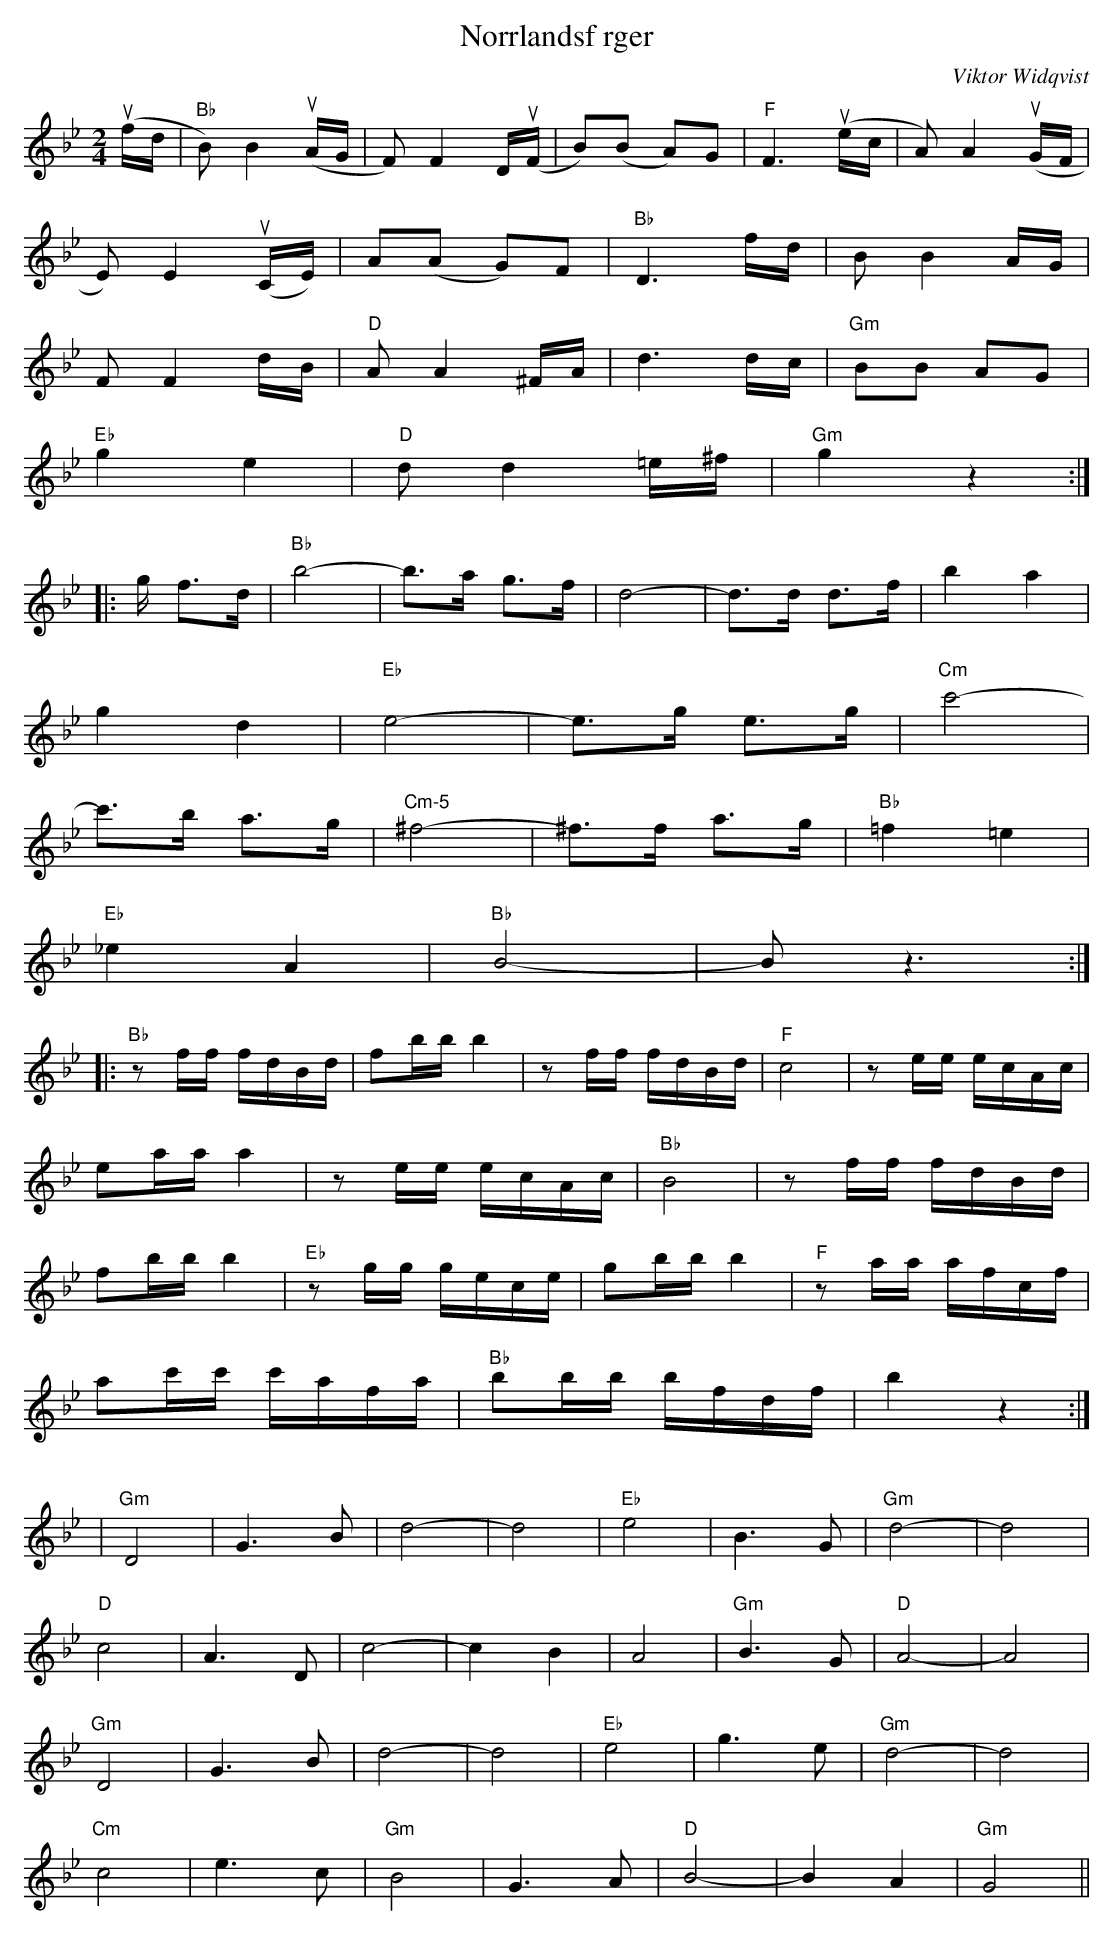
X:1
T:Norrlandsf rger
M:2/4
C:Viktor Widqvist
L:1/8
K:Bb
u(f/d/ |"Bb" B)B2u(A/G/ | F)F2D/u(F/ | B)(B A)G | "F"F3u(e/c/ | A)A2u(G/F/ |
E)E2u(C/E/) | A(A G)F |"Bb" D3f/d/ | BB2 A/G/ |
FF2d/B/ | "D"AA2^F/A/ | d3d/c/ | "Gm"BB AG |
"Eb"g2 e2 | "D"dd2=e/^f/ | "Gm"g2z2 :|
|:g/ f>d | "Bb"b4- |b3/a/ g>f | d4- |d3/d/ d>f | b2 a2 |
g2 d2 | "Eb"e4- |e3/g/ e>g |"Cm" c'4- |
c'3/b/ a>g | "Cm-5"^f4- |^f3/f/ a>g | "Bb"=f2 =e2 |
"Eb"_e2 A2 | "Bb"B4- | B z3 :|
|:"Bb"zf/2f/2 f/2d/2B/2d/2 | fb/2b/2 b2 |zf/2f/2 f/2d/2B/2d/2 | "F"c4 |ze/2e/2 e/2c/2A/2c/2 |
ea/2a/2 a2 |ze/2e/2 e/2c/2A/2c/2 | "Bb"B4 |zf/2f/2 f/2d/2B/2d/2 |
fb/2b/2 b2 |"Eb"zg/2g/2 g/2e/2c/2e/2 | gb/2b/2 b2 |"F"za/2a/2 a/2f/2c/2f/2 |
ac'/2c'/2 c'/2a/2f/2a/2 | "Bb"bb/2b/2 b/2f/2d/2f/2 | b2z2 :|
K:Gm
|"Gm"D4 | G2>B2 | d4- |d4| "Eb"e4 | B2>G2 | "Gm"d4- |d4|
"D"c4 | A2>D2 | c4- | c2 B2 | A4 | "Gm"B2>G2 | "D" A4- | A4|
"Gm"D4 | G2>B2 | d4- |d4| "Eb"e4 | g2>e2 | "Gm"d4- |d4|
"Cm"c4 | e2>c2 | "Gm"B4 | G2>A2 | "D"B4- | B2 A2 | "Gm"G4 ||
